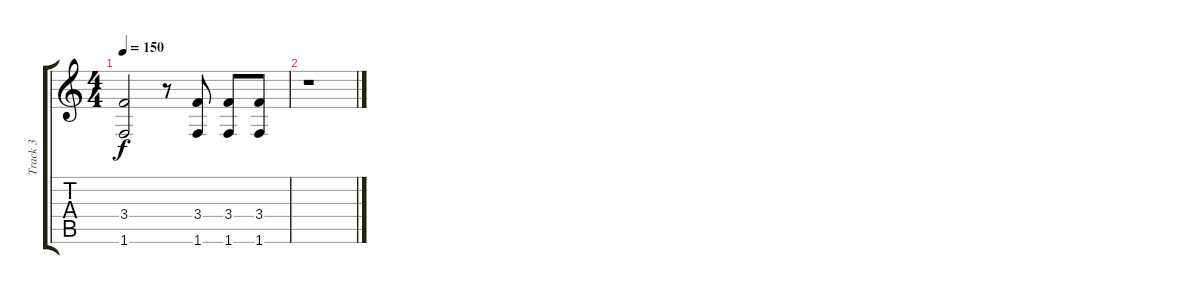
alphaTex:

\track ("Track 3" "Track 3") {instrument distortionguitar}
\staff {score tabs}
\tuning (E4 B3 G3 D3 A2 E2) {hide}
\ts (4 4)
\tempo 150
\clef g2
\ks c
(3.4{t} 1.6{t}).2{dy f} r.8 (3.4 1.6).8 (3.4 1.6).8 (3.4 1.6).8 |
r.1
